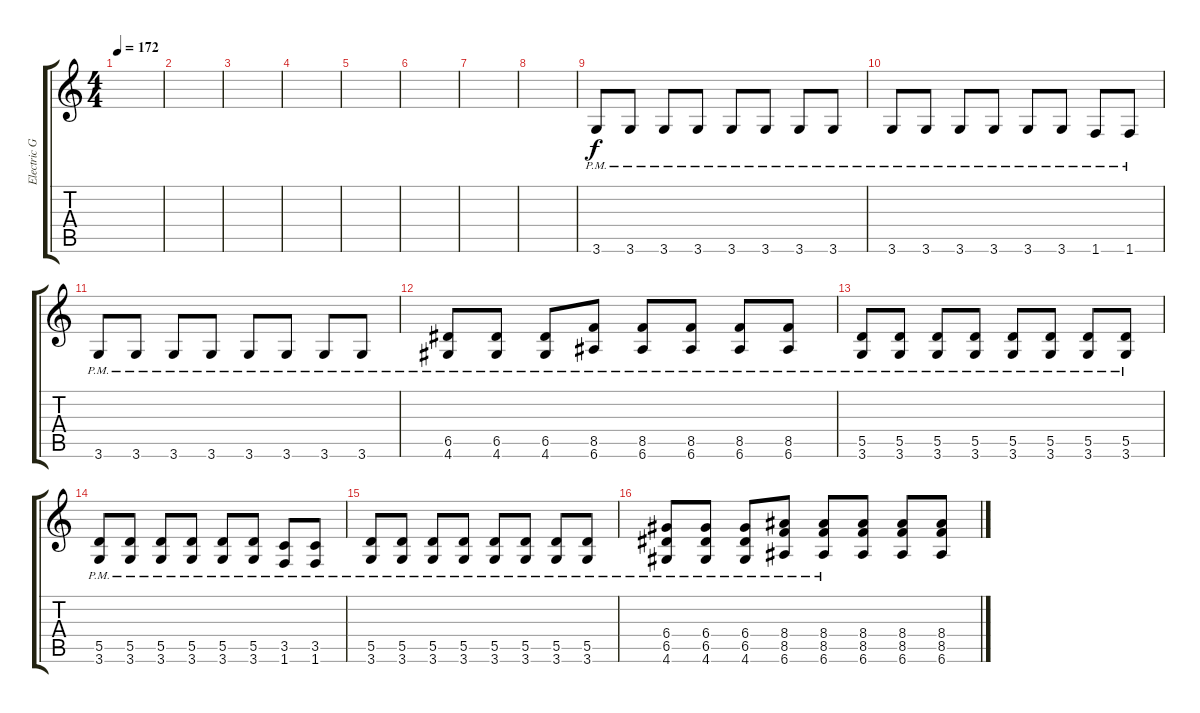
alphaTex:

\track ("Electric Guitar" "Electric G") {instrument distortionguitar}
\staff {score tabs}
\tuning (E4 B3 G3 D3 A2 E2) {hide}
\ts (4 4)
\tempo 172
\clef g2
\ks c
|
|
|
|
|
|
|
|
3.6{pm}.8 3.6{pm}.8 3.6{pm}.8 3.6{pm}.8 3.6{pm}.8 3.6{pm}.8 3.6{pm}.8 3.6{pm}.8 |
3.6{pm}.8 3.6{pm}.8 3.6{pm}.8 3.6{pm}.8 3.6{pm}.8 3.6{pm}.8 1.6{pm}.8 1.6{pm}.8 |
3.6{pm}.8 3.6{pm}.8 3.6{pm}.8 3.6{pm}.8 3.6{pm}.8 3.6{pm}.8 3.6{pm}.8 3.6{pm}.8 |
(6.5{pm} 4.6{pm}).8 (6.5{pm} 4.6{pm}).8 (6.5{pm} 4.6{pm}).8 (8.5{pm} 6.6{pm}).8 (8.5{pm} 6.6{pm}).8 (8.5{pm} 6.6{pm}).8 (8.5{pm} 6.6{pm}).8 (8.5{pm} 6.6{pm}).8 |
(5.5{pm} 3.6{pm}).8 (5.5{pm} 3.6{pm}).8 (5.5{pm} 3.6{pm}).8 (5.5{pm} 3.6{pm}).8 (5.5{pm} 3.6{pm}).8 (5.5{pm} 3.6{pm}).8 (5.5{pm} 3.6{pm}).8 (5.5{pm} 3.6{pm}).8 |
(5.5{pm} 3.6{pm}).8 (5.5{pm} 3.6{pm}).8 (5.5{pm} 3.6{pm}).8 (5.5{pm} 3.6{pm}).8 (5.5{pm} 3.6{pm}).8 (5.5{pm} 3.6{pm}).8 (3.5{pm} 1.6{pm}).8 (3.5{pm} 1.6{pm}).8 |
(5.5{pm} 3.6{pm}).8 (5.5{pm} 3.6{pm}).8 (5.5{pm} 3.6{pm}).8 (5.5{pm} 3.6{pm}).8 (5.5{pm} 3.6{pm}).8 (5.5{pm} 3.6{pm}).8 (5.5{pm} 3.6{pm}).8 (5.5{pm} 3.6{pm}).8 |
(6.4{pm} 6.5{pm} 4.6{pm}).8 (6.4{pm} 6.5{pm} 4.6{pm}).8 (6.4{pm} 6.5{pm} 4.6{pm}).8 (8.4{pm} 8.5{pm} 6.6{pm}).8 (8.4{pm} 8.5{pm} 6.6{pm}).8 (8.4 8.5 6.6).8 (8.4 8.5 6.6).8 (8.4 8.5 6.6).8
